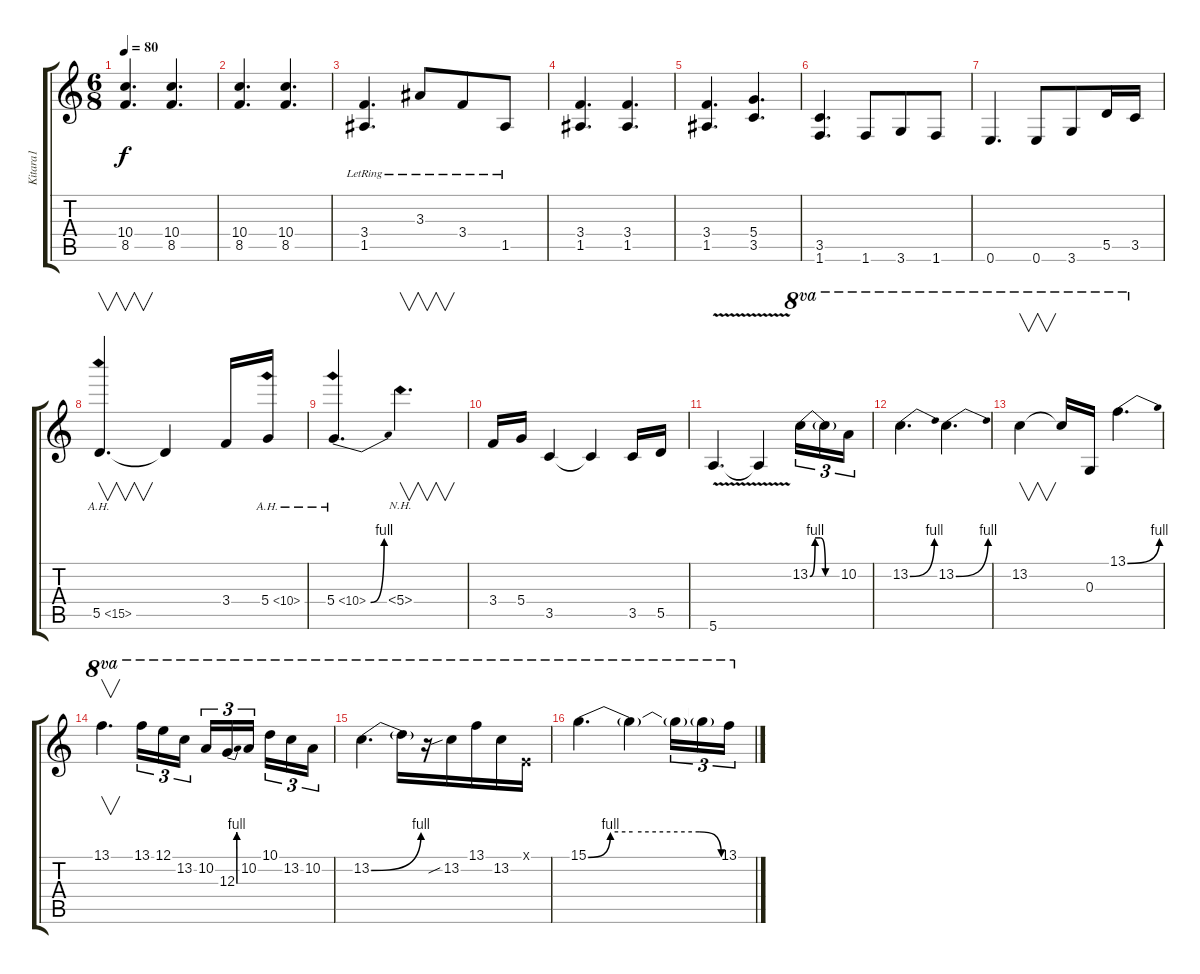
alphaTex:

\track ("Kitara1" "Kitara1") {instrument overdrivenguitar}
\staff {score tabs}
\tuning (E4 B3 G3 D3 A2 E2) {hide}
\ts (6 8)
\tempo 80
\clef g2
\ks c
(10.4 8.5).4{d dy f} (10.4 8.5).4{d} |
(10.4 8.5).4{d} (10.4 8.5).4{d} |
(3.4{lr} 1.5{lr}).4{d} 3.3{lr}.8 3.4{lr}.8 1.5{lr}.8 |
(3.4 1.5).4{d} (3.4 1.5).4{d} |
(3.4 1.5).4{d} (5.4 3.5).4{d} |
(3.5 1.6).4{d} 1.6.8 3.6.8 1.6.8 |
0.6.4{d} 0.6.8 3.6.8 5.5.16 3.5.16 |
5.5{ah 10}.4{v d} 5.5{t}.4 3.4.16 5.4{ah 5}.16 |
5.4{be (bend 0 0 60 4) ah 5}.4{d} 5.4{nh}.4{v d} |
3.4.16 5.4.16 3.5.4 3.5{t}.4 3.5.16 5.5.16 |
5.6{v}.4{d} 5.6{t}.4 13.2{be (custom 0 0 10 4 20 4 30 0 60 0)}.16{tu (3 2) ot 8va} 13.2{t}.16{tu (3 2) ot 8va} 10.2.16{tu (3 2) ot 8va} |
13.2{be (bend 0 0 60 4)}.4{d ot 8va} 13.2{be (bend 0 0 60 4)}.4{d ot 8va} |
13.2.4{v ot 8va} 13.2{t}.16{ot 8va} 0.3.16{ot 8va} 13.1{be (bend 0 0 60 4)}.4{d ot 8va} |
13.1.4{v d ot 8va} 13.1.16{tu (3 2) ot 8va} 12.1.16{tu (3 2) ot 8va} 13.2.16{tu (3 2) ot 8va beam splitsecondary} 10.2.16{tu (3 2) ot 8va} 12.3{be (bend 0 0 60 4)}.16{tu (3 2) ot 8va} 10.2.16{tu (3 2) ot 8va beam splitsecondary} 10.1.16{tu (3 2) ot 8va} 13.2.16{tu (3 2) ot 8va} 10.2.16{tu (3 2) ot 8va} |
13.2{be (bend 0 0 60 4)}.4{d ot 8va} 13.2{t}.16{ot 8va} r.16{ot 8va} 13.2{sib}.16{ot 8va} 13.1.16{ot 8va} 13.2.16{ot 8va} 0.1{x}.16{ot 8va} |
15.1{be (custom 0 0 10 4 20 4 50 4 60 0)}.4{d ot 8va} 15.1{t}.4{ot 8va} 15.1{t}.16{tu (3 2) ot 8va} 15.1{t}.16{tu (3 2) ot 8va} 13.1.16{tu (3 2) ot 8va}
